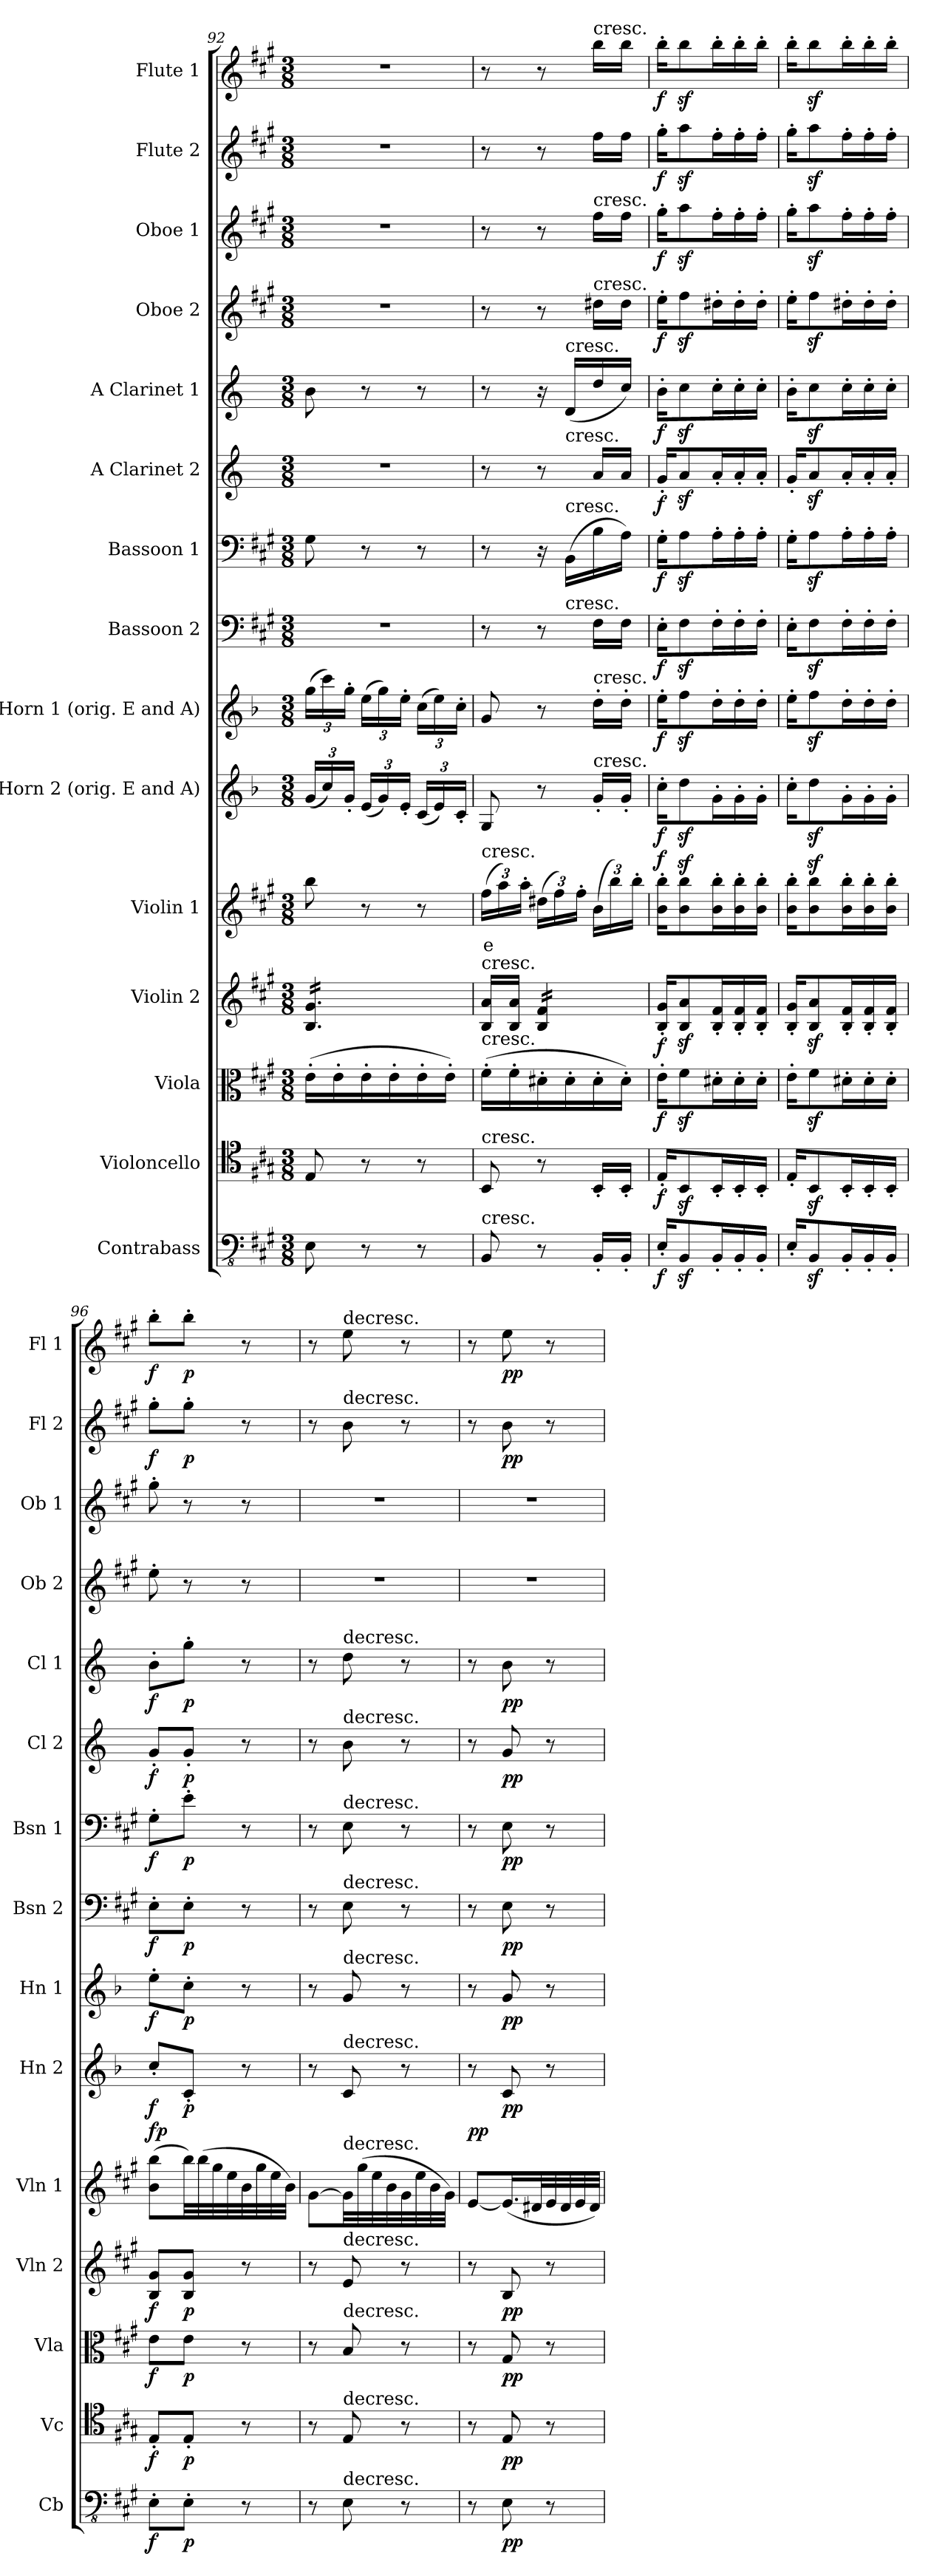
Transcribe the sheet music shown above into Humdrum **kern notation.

**kern	**dynam	**kern	**dynam	**kern	**dynam	**kern	**dynam	**kern	**text	**dynam	**kern	**dynam	**kern	**dynam	**kern	**dynam	**kern	**dynam	**kern	**dynam	**kern	**dynam	**kern	**dynam	**kern	**dynam	**kern	**dynam	**kern	**dynam
*part15	*part15	*part14	*part14	*part13	*part13	*part12	*part12	*part11	*part11	*part11	*part10	*part10	*part9	*part9	*part8	*part8	*part7	*part7	*part6	*part6	*part5	*part5	*part4	*part4	*part3	*part3	*part2	*part2	*part1	*part1
*staff15	*staff15	*staff14	*staff14	*staff13	*staff13	*staff12	*staff12	*staff11	*staff11	*staff11	*staff10	*staff10	*staff9	*staff9	*staff8	*staff8	*staff7	*staff7	*staff6	*staff6	*staff5	*staff5	*staff4	*staff4	*staff3	*staff3	*staff2	*staff2	*staff1	*staff1
*I"Contrabass	*	*I"Violoncello	*	*I"Viola	*	*I"Violin 2	*	*I"Violin 1	*	*	*I"E Horn 2 (orig. E and A)	*	*I"E Horn 1 (orig. E and A)	*	*I"Bassoon 2	*	*I"Bassoon 1	*	*I"A Clarinet 2	*	*I"A Clarinet 1	*	*I"Oboe 2	*	*I"Oboe 1	*	*I"Flute 2	*	*I"Flute 1	*
*I'Cb	*	*I'Vc	*	*I'Vla	*	*I'Vln 2	*	*I'Vln 1	*	*	*I'Hn 2	*	*I'Hn 1	*	*I'Bsn 2	*	*I'Bsn 1	*	*I'Cl 2	*	*I'Cl 1	*	*I'Ob 2	*	*I'Ob 1	*	*I'Fl 2	*	*I'Fl 1	*
*clefFv4	*	*clefC4	*	*clefC3	*	*clefG2	*	*clefG2	*	*	*clefG2	*	*clefG2	*	*clefF4	*	*clefF4	*	*clefG2	*	*clefG2	*	*clefG2	*	*clefG2	*	*clefG2	*	*clefG2	*
*	*	*	*	*	*	*	*	*	*	*	*ITrd5c8	*	*ITrd5c8	*	*	*	*	*	*ITrd2c3	*	*ITrd2c3	*	*	*	*	*	*	*	*	*
*k[f#c#g#]	*	*k[f#c#g#]	*	*k[f#c#g#]	*	*k[f#c#g#]	*	*k[f#c#g#]	*	*	*k[f#c#g#]	*	*k[f#c#g#]	*	*k[f#c#g#]	*	*k[f#c#g#]	*	*k[f#c#g#]	*	*k[f#c#g#]	*	*k[f#c#g#]	*	*k[f#c#g#]	*	*k[f#c#g#]	*	*k[f#c#g#]	*
*M3/8	*	*M3/8	*	*M3/8	*	*M3/8	*	*M3/8	*	*	*M3/8	*	*M3/8	*	*M3/8	*	*M3/8	*	*M3/8	*	*M3/8	*	*M3/8	*	*M3/8	*	*M3/8	*	*M3/8	*
*	*	*	*	*	*	*	*	*	*	*	*Xbrackettup	*	*Xbrackettup	*	*	*	*	*	*	*	*	*	*	*	*	*	*	*	*	*
=92	=92	=92	=92	=92	=92	=92	=92	=92	=92	=92	=92	=92	=92	=92	=92	=92	=92	=92	=92	=92	=92	=92	=92	=92	=92	=92	=92	=92	=92	=92
*	*	*	*	*	*	*tremolo	*	*	*	*	*	*	*	*	*	*	*	*	*	*	*	*	*	*	*	*	*	*	*	*
8EE\	.	8E/	.	(16e'\LL	.	16B/ 16g#/LL	.	8bb\	.	.	(24B/LL	.	(24b\LL	.	4.r	.	8G#\	.	4.r	.	8g#\	.	4.r	.	4.r	.	4.r	.	4.r	.
.	.	.	.	.	.	.	.	.	.	.	24e/)	.	24ee\)	.	.	.	.	.	.	.	.	.	.	.	.	.	.	.	.	.
.	.	.	.	16e'\	.	16B/ 16g#/	.	.	.	.	.	.	.	.	.	.	.	.	.	.	.	.	.	.	.	.	.	.	.	.
.	.	.	.	.	.	.	.	.	.	.	24B'/JJ	.	24b'\JJ	.	.	.	.	.	.	.	.	.	.	.	.	.	.	.	.	.
8r	.	8r	.	16e'\	.	16B/ 16g#/	.	8r	.	.	(24G#/LL	.	(24g#\LL	.	.	.	8r	.	.	.	8r	.	.	.	.	.	.	.	.	.
.	.	.	.	.	.	.	.	.	.	.	24B/)	.	24b\)	.	.	.	.	.	.	.	.	.	.	.	.	.	.	.	.	.
.	.	.	.	16e'\	.	16B/ 16g#/	.	.	.	.	.	.	.	.	.	.	.	.	.	.	.	.	.	.	.	.	.	.	.	.
.	.	.	.	.	.	.	.	.	.	.	24G#'/JJ	.	24g#'\JJ	.	.	.	.	.	.	.	.	.	.	.	.	.	.	.	.	.
8r	.	8r	.	16e'\	.	16B/ 16g#/	.	8r	.	.	(24E/LL	.	(24e\LL	.	.	.	8r	.	.	.	8r	.	.	.	.	.	.	.	.	.
.	.	.	.	.	.	.	.	.	.	.	24G#/)	.	24g#\)	.	.	.	.	.	.	.	.	.	.	.	.	.	.	.	.	.
.	.	.	.	16e'\JJ)	.	16B/ 16g#/JJ	.	.	.	.	.	.	.	.	.	.	.	.	.	.	.	.	.	.	.	.	.	.	.	.
*	*	*	*	*	*	*Xtremolo	*	*	*	*	*	*	*	*	*	*	*	*	*	*	*	*	*	*	*	*	*	*	*	*
.	.	.	.	.	.	.	.	.	.	.	24E'/JJ	.	24e'\JJ	.	.	.	.	.	.	.	.	.	.	.	.	.	.	.	.	.
=93	=93	=93	=93	=93	=93	=93	=93	=93	=93	=93	=93	=93	=93	=93	=93	=93	=93	=93	=93	=93	=93	=93	=93	=93	=93	=93	=93	=93	=93	=93
*	*	*	*	*	*	*	*	*Xbrackettup	*	*	*	*	*	*	*	*	*	*	*	*	*	*	*	*	*	*	*	*	*	*
!	!	!	!	!	!	!	!	!LO:TX:a:t=cresc.	!	!	!	!	!	!	!	!	!	!	!	!	!	!	!	!	!	!	!	!	!	!
!	!	!	!	!	!	!LO:TX:a:t=cresc.	!	!	!	!	!	!	!	!	!	!	!	!	!	!	!	!	!	!	!	!	!	!	!	!
!	!	!	!	!LO:TX:a:t=cresc.	!	!	!	!	!	!	!	!	!	!	!	!	!	!	!	!	!	!	!	!	!	!	!	!	!	!
!	!	!LO:TX:a:t=cresc.	!	!	!	!	!	!	!	!	!	!	!	!	!	!	!	!	!	!	!	!	!	!	!	!	!	!	!	!
!LO:TX:a:t=cresc.	!	!	!	!	!	!	!	!	!	!	!	!	!	!	!	!	!	!	!	!	!	!	!	!	!	!	!	!	!	!
!	!	!	!	!	!	!	!	!	!LO:LY:b:color=#FF0000	!	!	!	!	!	!	!	!	!	!	!	!	!	!	!	!	!	!	!	!	!
*	*	*	*	*	*	*	*	*	*	*	*	*	*	*	*^	*	*	*	*^	*	*	*	*	*	*	*	*	*	*	*
8BBB/	.	8BB/	.	(16f#'\LL	.	16B/ 16a/LL	.	(24ff#\LL	e	.	8BB/	.	8B/	.	8r	8.ryy	.	8r	.	8r	8.ryy	.	8r	.	8r	.	8r	.	8r	.	8r	.
.	.	.	.	.	.	.	.	24aa\)	.	.	.	.	.	.	.	.	.	.	.	.	.	.	.	.	.	.	.	.	.	.	.	.
.	.	.	.	16f#'\	.	16B/ 16a/JJ	.	.	.	.	.	.	.	.	.	.	.	.	.	.	.	.	.	.	.	.	.	.	.	.	.	.
.	.	.	.	.	.	.	.	24aa'\JJ	.	.	.	.	.	.	.	.	.	.	.	.	.	.	.	.	.	.	.	.	.	.	.	.
*	*	*	*	*	*	*tremolo	*	*	*	*	*	*	*	*	*	*	*	*	*	*	*	*	*	*	*	*	*	*	*	*	*	*
8r	.	8r	.	16d#X'\	.	16B/ 16f#/LL	.	(24dd#X\LL	.	.	8r	.	8r	.	8r	.	.	16r	.	8r	.	.	16r	.	8r	.	8r	.	8r	.	8r	.
.	.	.	.	.	.	.	.	24ff#\)	.	.	.	.	.	.	.	.	.	.	.	.	.	.	.	.	.	.	.	.	.	.	.	.
!	!	!	!	!	!	!	!	!	!	!	!	!	!	!	!	!	!	!	!	!	!	!	!LO:TX:a:t=cresc.	!	!	!	!	!	!	!	!	!
!	!	!	!	!	!	!	!	!	!	!	!	!	!	!	!	!	!	!	!	!	!LO:TX:a:t=cresc.	!	!	!	!	!	!	!	!	!	!	!
!	!	!	!	!	!	!	!	!	!	!	!	!	!	!	!	!	!	!LO:TX:a:t=cresc.	!	!	!	!	!	!	!	!	!	!	!	!	!	!
!	!	!	!	!	!	!	!	!	!	!	!	!	!	!	!	!LO:TX:a:t=cresc.	!	!	!	!	!	!	!	!	!	!	!	!	!	!	!	!
.	.	.	.	16d#'\	.	16B/ 16f#/	.	.	.	.	.	.	.	.	.	8.ryy	.	(16BB\LL	.	.	8.ryy	.	(16B/LL	.	.	.	.	.	.	.	.	.
.	.	.	.	.	.	.	.	24ff#'\JJ	.	.	.	.	.	.	.	.	.	.	.	.	.	.	.	.	.	.	.	.	.	.	.	.
!	!	!	!	!	!	!	!	!	!	!	!	!	!	!	!	!	!	!	!	!	!	!	!	!	!	!	!	!	!	!	!LO:TX:a:t=cresc.	!
!	!	!	!	!	!	!	!	!	!	!	!	!	!	!	!	!	!	!	!	!	!	!	!	!	!	!	!LO:TX:a:t=cresc.	!	!	!	!	!
!	!	!	!	!	!	!	!	!	!	!	!	!	!	!	!	!	!	!	!	!	!	!	!	!	!LO:TX:a:t=cresc.	!	!	!	!	!	!	!
!	!	!	!	!	!	!	!	!	!	!	!	!	!LO:TX:a:t=cresc.	!	!	!	!	!	!	!	!	!	!	!	!	!	!	!	!	!	!	!
!	!	!	!	!	!	!	!	!	!	!	!LO:TX:a:t=cresc.	!	!	!	!	!	!	!	!	!	!	!	!	!	!	!	!	!	!	!	!	!
16BBB'/LL	.	16BB'/LL	.	16d#'\	.	16B/ 16f#/	.	(24b\LL	.	.	16B'/LL	.	16f#'\LL	.	16F#\LL	.	.	16B\	.	16f#/LL	.	.	16b/	.	16dd#X\LL	.	16ff#\LL	.	16ff#\LL	.	16bb\LL	.
.	.	.	.	.	.	.	.	24bb\)	.	.	.	.	.	.	.	.	.	.	.	.	.	.	.	.	.	.	.	.	.	.	.	.
16BBB'/JJ	.	16BB'/JJ	.	16d#'\JJ)	.	16B/ 16f#/JJ	.	.	.	.	16B'/JJ	.	16f#'\JJ	.	16F#\JJ	.	.	16A\JJ)	.	16f#/JJ	.	.	16a/JJ)	.	16dd#\JJ	.	16ff#\JJ	.	16ff#\JJ	.	16bb\JJ	.
*	*	*	*	*	*	*Xtremolo	*	*	*	*	*	*	*	*	*	*	*	*	*	*	*	*	*	*	*	*	*	*	*	*	*	*
.	.	.	.	.	.	.	.	24bb'\JJ	.	.	.	.	.	.	.	.	.	.	.	.	.	.	.	.	.	.	.	.	.	.	.	.
=94	=94	=94	=94	=94	=94	=94	=94	=94	=94	=94	=94	=94	=94	=94	=94	=94	=94	=94	=94	=94	=94	=94	=94	=94	=94	=94	=94	=94	=94	=94	=94	=94
!	!LO:DY:b	!	!LO:DY:b	!	!LO:DY:b	!	!LO:DY:b	!	!	!LO:DY:b	!	!LO:DY:b	!	!LO:DY:b	!	!	!LO:DY:b	!	!LO:DY:b	!	!	!LO:DY:b	!	!LO:DY:b	!	!LO:DY:b	!	!LO:DY:b	!	!LO:DY:b	!	!LO:DY:b
*	*	*	*	*	*	*	*	*	*	*	*	*	*	*	*v	*v	*	*	*	*v	*v	*	*	*	*	*	*	*	*	*	*	*
16EE'/KL	f	16E'/KL	f	16e'\KL	f	16B/' 16g#/'KL	f	16b\' 16bb\'KL	.	f	16e'\KL	f	16g#'\KL	f	16E'\KL	f	16G#'\KL	f	16e'/KL	f	16g#'\KL	f	16ee'\KL	f	16gg#'\KL	f	16gg#'\KL	f	16bb'\KL	f
8BBBz</	.	8BBz</	.	8f#z<\	.	8B/z< 8a/z<	.	8b\z< 8bb\z<	.	.	8f#z<\	.	8az<\	.	8F#z<\	.	8Az<\	.	8f#z</	.	8az<\	.	8ff#z<\	.	8aaz<\	.	8aaz<\	.	8bbz<\	.
16BBB'/L	.	16BB'/L	.	16d#X'\L	.	16B/' 16f#/'L	.	16b\' 16bb\'L	.	.	16B'\L	.	16f#'\L	.	16F#'\L	.	16A'\L	.	16f#'/L	.	16a'\L	.	16dd#X'\L	.	16ff#'\L	.	16ff#'\L	.	16bb'\L	.
16BBB'/	.	16BB'/	.	16d#'\	.	16B/' 16f#/'	.	16b\' 16bb\'	.	.	16B'\	.	16f#'\	.	16F#'\	.	16A'\	.	16f#'/	.	16a'\	.	16dd#'\	.	16ff#'\	.	16ff#'\	.	16bb'\	.
16BBB'/JJ	.	16BB'/JJ	.	16d#'\JJ	.	16B/' 16f#/'JJ	.	16b\' 16bb\'JJ	.	.	16B'\JJ	.	16f#'\JJ	.	16F#'\JJ	.	16A'\JJ	.	16f#'/JJ	.	16a'\JJ	.	16dd#'\JJ	.	16ff#'\JJ	.	16ff#'\JJ	.	16bb'\JJ	.
=95	=95	=95	=95	=95	=95	=95	=95	=95	=95	=95	=95	=95	=95	=95	=95	=95	=95	=95	=95	=95	=95	=95	=95	=95	=95	=95	=95	=95	=95	=95
16EE'/KL	.	16E'/KL	.	16e'\KL	.	16B/' 16g#/'KL	.	16b\' 16bb\'KL	.	.	16e'\KL	.	16g#'\KL	.	16E'\KL	.	16G#'\KL	.	16e'/KL	.	16g#'\KL	.	16ee'\KL	.	16gg#'\KL	.	16gg#'\KL	.	16bb'\KL	.
8BBBz</	.	8BBz</	.	8f#z<\	.	8B/z< 8a/z<	.	8b\z< 8bb\z<	.	.	8f#z<\	.	8az<\	.	8F#z<\	.	8Az<\	.	8f#z</	.	8az<\	.	8ff#z<\	.	8aaz<\	.	8aaz<\	.	8bbz<\	.
16BBB'/L	.	16BB'/L	.	16d#X'\L	.	16B/' 16f#/'L	.	16b\' 16bb\'L	.	.	16B'\L	.	16f#'\L	.	16F#'\L	.	16A'\L	.	16f#'/L	.	16a'\L	.	16dd#X'\L	.	16ff#'\L	.	16ff#'\L	.	16bb'\L	.
16BBB'/	.	16BB'/	.	16d#'\	.	16B/' 16f#/'	.	16b\' 16bb\'	.	.	16B'\	.	16f#'\	.	16F#'\	.	16A'\	.	16f#'/	.	16a'\	.	16dd#'\	.	16ff#'\	.	16ff#'\	.	16bb'\	.
16BBB'/JJ	.	16BB'/JJ	.	16d#'\JJ	.	16B/' 16f#/'JJ	.	16b\' 16bb\'JJ	.	.	16B'\JJ	.	16f#'\JJ	.	16F#'\JJ	.	16A'\JJ	.	16f#'/JJ	.	16a'\JJ	.	16dd#'\JJ	.	16ff#'\JJ	.	16ff#'\JJ	.	16bb'\JJ	.
!!LO:PB:g=z
=96	=96	=96	=96	=96	=96	=96	=96	=96	=96	=96	=96	=96	=96	=96	=96	=96	=96	=96	=96	=96	=96	=96	=96	=96	=96	=96	=96	=96	=96	=96
!	!LO:DY:b	!	!LO:DY:b	!	!LO:DY:b	!	!LO:DY:b	!	!	!LO:DY:b	!	!LO:DY:b	!	!LO:DY:b	!	!LO:DY:b	!	!LO:DY:b	!	!LO:DY:b	!	!LO:DY:b	!	!	!	!	!	!LO:DY:b	!	!LO:DY:b
8EE'\L	f	8E'/L	f	8e\L	f	8B/ 8g#/L	f	(8b\ 8bb\L	.	fp	8e'/L	f	8g#'\L	f	8E'\L	f	8G#'\L	f	8e'/L	f	8g#'\L	f	8ee'\	.	8gg#'\	.	8gg#'\L	f	8bb'\L	f
!	!LO:DY:b	!	!LO:DY:b	!	!LO:DY:b	!	!LO:DY:b	!	!	!	!	!LO:DY:b	!	!LO:DY:b	!	!LO:DY:b	!	!LO:DY:b	!	!LO:DY:b	!	!LO:DY:b	!	!	!	!	!	!LO:DY:b	!	!LO:DY:b
8EE'\J	p	8E'/J	p	8e\J	p	8B/ 8g#/J	p	32bb\LL)	.	.	8E'/J	p	8e'\J	p	8E'\J	p	8e'\J	p	8e'/J	p	8ee'\J	p	8r	.	8r	.	8gg#'\J	p	8bb'\J	p
.	.	.	.	.	.	.	.	(32bb\	.	.	.	.	.	.	.	.	.	.	.	.	.	.	.	.	.	.	.	.	.	.
.	.	.	.	.	.	.	.	32gg#\	.	.	.	.	.	.	.	.	.	.	.	.	.	.	.	.	.	.	.	.	.	.
.	.	.	.	.	.	.	.	32ee\	.	.	.	.	.	.	.	.	.	.	.	.	.	.	.	.	.	.	.	.	.	.
8r	.	8r	.	8r	.	8r	.	32b\	.	.	8r	.	8r	.	8r	.	8r	.	8r	.	8r	.	8r	.	8r	.	8r	.	8r	.
.	.	.	.	.	.	.	.	32gg#\	.	.	.	.	.	.	.	.	.	.	.	.	.	.	.	.	.	.	.	.	.	.
.	.	.	.	.	.	.	.	32ee\	.	.	.	.	.	.	.	.	.	.	.	.	.	.	.	.	.	.	.	.	.	.
.	.	.	.	.	.	.	.	32b\JJJ)	.	.	.	.	.	.	.	.	.	.	.	.	.	.	.	.	.	.	.	.	.	.
=97	=97	=97	=97	=97	=97	=97	=97	=97	=97	=97	=97	=97	=97	=97	=97	=97	=97	=97	=97	=97	=97	=97	=97	=97	=97	=97	=97	=97	=97	=97
8r	.	8r	.	8r	.	8r	.	[8g#\L	.	.	8r	.	8r	.	8r	.	8r	.	8r	.	8r	.	4.r	.	4.r	.	8r	.	8r	.
!	!	!	!	!	!	!	!	!	!	!	!	!	!	!	!	!	!	!	!	!	!	!	!	!	!	!	!	!	!LO:TX:a:t=decresc.	!
!	!	!	!	!	!	!	!	!	!	!	!	!	!	!	!	!	!	!	!	!	!	!	!	!	!	!	!LO:TX:a:t=decresc.	!	!	!
!	!	!	!	!	!	!	!	!	!	!	!	!	!	!	!	!	!	!	!	!	!LO:TX:a:t=decresc.	!	!	!	!	!	!	!	!	!
!	!	!	!	!	!	!	!	!	!	!	!	!	!	!	!	!	!	!	!LO:TX:a:t=decresc.	!	!	!	!	!	!	!	!	!	!	!
!	!	!	!	!	!	!	!	!	!	!	!	!	!	!	!	!	!LO:TX:a:t=decresc.	!	!	!	!	!	!	!	!	!	!	!	!	!
!	!	!	!	!	!	!	!	!	!	!	!	!	!	!	!LO:TX:a:t=decresc.	!	!	!	!	!	!	!	!	!	!	!	!	!	!	!
!	!	!	!	!	!	!	!	!	!	!	!	!	!LO:TX:a:t=decresc.	!	!	!	!	!	!	!	!	!	!	!	!	!	!	!	!	!
!	!	!	!	!	!	!	!	!	!	!	!LO:TX:a:t=decresc.	!	!	!	!	!	!	!	!	!	!	!	!	!	!	!	!	!	!	!
!	!	!	!	!	!	!	!	!LO:TX:a:t=decresc.	!	!	!	!	!	!	!	!	!	!	!	!	!	!	!	!	!	!	!	!	!	!
!	!	!	!	!	!	!LO:TX:a:t=decresc.	!	!	!	!	!	!	!	!	!	!	!	!	!	!	!	!	!	!	!	!	!	!	!	!
!	!	!	!	!LO:TX:a:t=decresc.	!	!	!	!	!	!	!	!	!	!	!	!	!	!	!	!	!	!	!	!	!	!	!	!	!	!
!	!	!LO:TX:a:t=decresc.	!	!	!	!	!	!	!	!	!	!	!	!	!	!	!	!	!	!	!	!	!	!	!	!	!	!	!	!
!LO:TX:a:t=decresc.	!	!	!	!	!	!	!	!	!	!	!	!	!	!	!	!	!	!	!	!	!	!	!	!	!	!	!	!	!	!
8EE\	.	8E/	.	8B/	.	8e/	.	32g#\LL]	.	.	8E/	.	8B/	.	8E\	.	8E\	.	8g#\	.	8b\	.	.	.	.	.	8b\	.	8ee\	.
.	.	.	.	.	.	.	.	(32gg#\	.	.	.	.	.	.	.	.	.	.	.	.	.	.	.	.	.	.	.	.	.	.
.	.	.	.	.	.	.	.	32ee\	.	.	.	.	.	.	.	.	.	.	.	.	.	.	.	.	.	.	.	.	.	.
.	.	.	.	.	.	.	.	32b\	.	.	.	.	.	.	.	.	.	.	.	.	.	.	.	.	.	.	.	.	.	.
8r	.	8r	.	8r	.	8r	.	32g#\	.	.	8r	.	8r	.	8r	.	8r	.	8r	.	8r	.	.	.	.	.	8r	.	8r	.
.	.	.	.	.	.	.	.	32ee\	.	.	.	.	.	.	.	.	.	.	.	.	.	.	.	.	.	.	.	.	.	.
.	.	.	.	.	.	.	.	32b\	.	.	.	.	.	.	.	.	.	.	.	.	.	.	.	.	.	.	.	.	.	.
.	.	.	.	.	.	.	.	32g#\JJJ)	.	.	.	.	.	.	.	.	.	.	.	.	.	.	.	.	.	.	.	.	.	.
=98	=98	=98	=98	=98	=98	=98	=98	=98	=98	=98	=98	=98	=98	=98	=98	=98	=98	=98	=98	=98	=98	=98	=98	=98	=98	=98	=98	=98	=98	=98
!	!	!	!	!	!	!	!	!	!	!LO:DY:b	!	!	!	!	!	!	!	!	!	!	!	!	!	!	!	!	!	!	!	!
8r	.	8r	.	8r	.	8r	.	[8e/L	.	pp	8r	.	8r	.	8r	.	8r	.	8r	.	8r	.	4.r	.	4.r	.	8r	.	8r	.
!	!LO:DY:b	!	!LO:DY:b	!	!LO:DY:b	!	!LO:DY:b	!	!	!	!	!LO:DY:b	!	!LO:DY:b	!	!LO:DY:b	!	!LO:DY:b	!	!LO:DY:b	!	!LO:DY:b	!	!	!	!	!	!LO:DY:b	!	!LO:DY:b
8EE\	pp	8E/	pp	8G#/	pp	8B/	pp	(16.e/L]	.	.	8E/	pp	8B/	pp	8E\	pp	8E\	pp	8e/	pp	8g#\	pp	.	.	.	.	8b\	pp	8ee\	pp
.	.	.	.	.	.	.	.	32d#X/L	.	.	.	.	.	.	.	.	.	.	.	.	.	.	.	.	.	.	.	.	.	.
8r	.	8r	.	8r	.	8r	.	32e/	.	.	8r	.	8r	.	8r	.	8r	.	8r	.	8r	.	.	.	.	.	8r	.	8r	.
.	.	.	.	.	.	.	.	32d#/	.	.	.	.	.	.	.	.	.	.	.	.	.	.	.	.	.	.	.	.	.	.
.	.	.	.	.	.	.	.	32e/	.	.	.	.	.	.	.	.	.	.	.	.	.	.	.	.	.	.	.	.	.	.
.	.	.	.	.	.	.	.	32d#/JJJ)	.	.	.	.	.	.	.	.	.	.	.	.	.	.	.	.	.	.	.	.	.	.
=	=	=	=	=	=	=	=	=	=	=	=	=	=	=	=	=	=	=	=	=	=	=	=	=	=	=	=	=	=	=
*-	*-	*-	*-	*-	*-	*-	*-	*-	*-	*-	*-	*-	*-	*-	*-	*-	*-	*-	*-	*-	*-	*-	*-	*-	*-	*-	*-	*-	*-	*-
